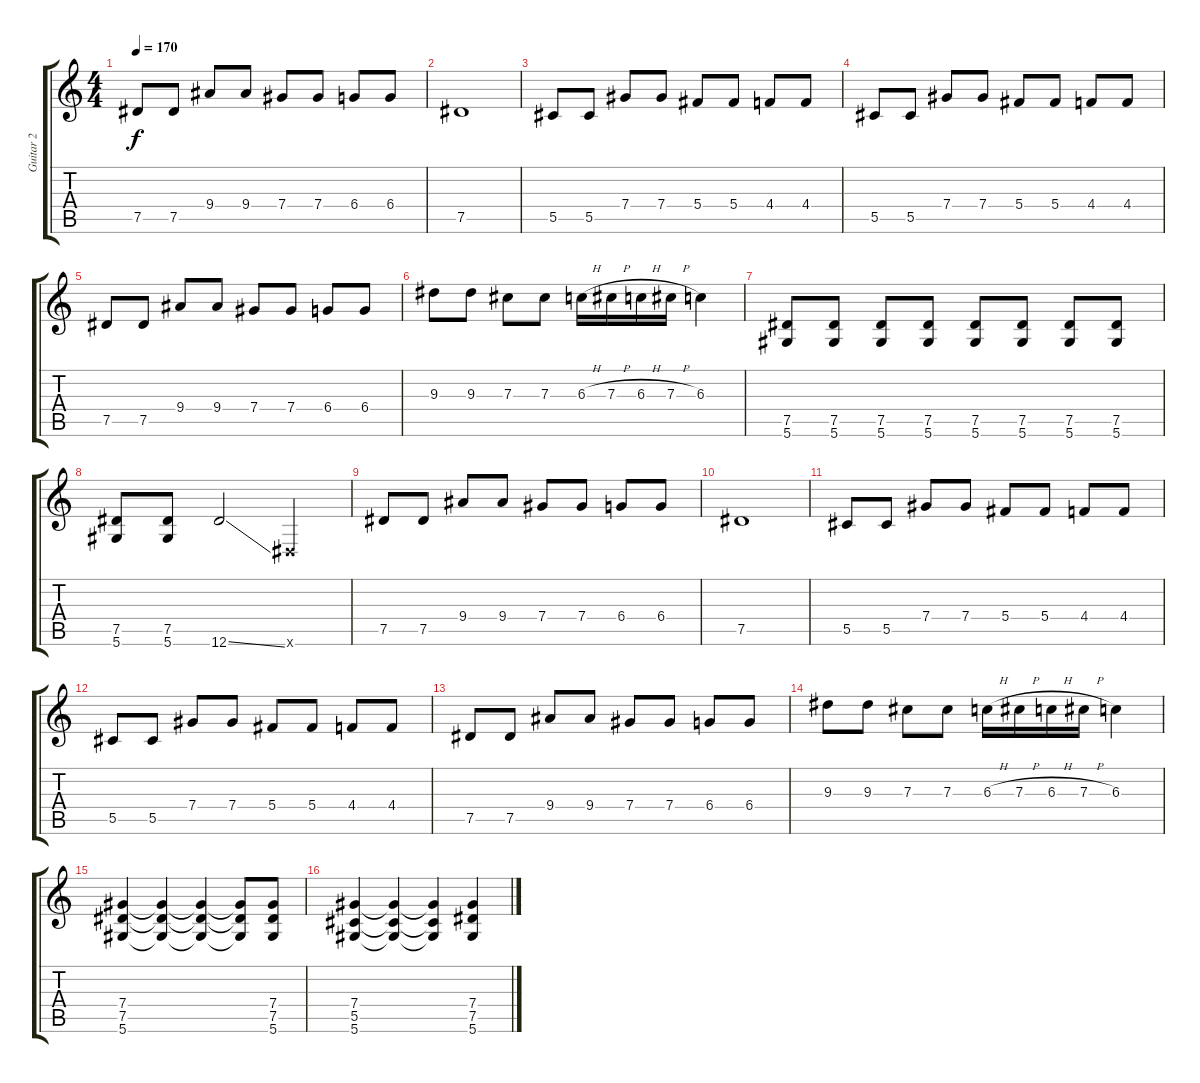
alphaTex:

\track ("Guitar 2" "Guitar 2") {instrument distortionguitar}
\staff {score tabs}
\tuning (Eb4 Bb3 Gb3 Db3 Ab2 Eb2) {hide}
\ts (4 4)
\tempo 170
\clef g2
\ks c
7.5.8{dy f} 7.5.8 9.4.8 9.4.8 7.4.8 7.4.8 6.4.8 6.4.8 |
7.5.1 |
5.5.8 5.5.8 7.4.8 7.4.8 5.4.8 5.4.8 4.4.8 4.4.8 |
5.5.8 5.5.8 7.4.8 7.4.8 5.4.8 5.4.8 4.4.8 4.4.8 |
7.5.8 7.5.8 9.4.8 9.4.8 7.4.8 7.4.8 6.4.8 6.4.8 |
9.3.8{instrument overdrivenguitar} 9.3.8 7.3.8 7.3.8 6.3{h}.16{instrument overdrivenguitar} 7.3{h}.16 6.3{h}.16 7.3{h}.16 6.3.4 |
(7.5 5.6).8{instrument distortionguitar} (7.5 5.6).8 (7.5 5.6).8 (7.5 5.6).8 (7.5 5.6).8 (7.5 5.6).8 (7.5 5.6).8 (7.5 5.6).8 |
(7.5 5.6).8 (7.5 5.6).8 12.6{ss}.2 0.6{x}.4 |
7.5.8{instrument electricguitarmuted} 7.5.8 9.4.8 9.4.8 7.4.8 7.4.8 6.4.8 6.4.8 |
7.5.1 |
5.5.8 5.5.8 7.4.8 7.4.8 5.4.8 5.4.8 4.4.8 4.4.8 |
5.5.8 5.5.8 7.4.8 7.4.8 5.4.8 5.4.8 4.4.8 4.4.8 |
7.5.8 7.5.8 9.4.8 9.4.8 7.4.8 7.4.8 6.4.8 6.4.8 |
9.3.8{instrument overdrivenguitar} 9.3.8 7.3.8 7.3.8 6.3{h}.16{instrument overdrivenguitar} 7.3{h}.16 6.3{h}.16 7.3{h}.16 6.3.4 |
(7.4 7.5 5.6).4{volume 14 instrument distortionguitar} (7.4{t} 7.5{t} 5.6{t}).4 (7.4{t} 7.5{t} 5.6{t}).4 (7.4{t} 7.5{t} 5.6{t}).8 (7.4 7.5 5.6).8 |
(7.4 5.5 5.6).4 (7.4{t} 5.5{t} 5.6{t}).4 (7.4{t} 5.5{t} 5.6{t}).4 (7.4 7.5 5.6).4
